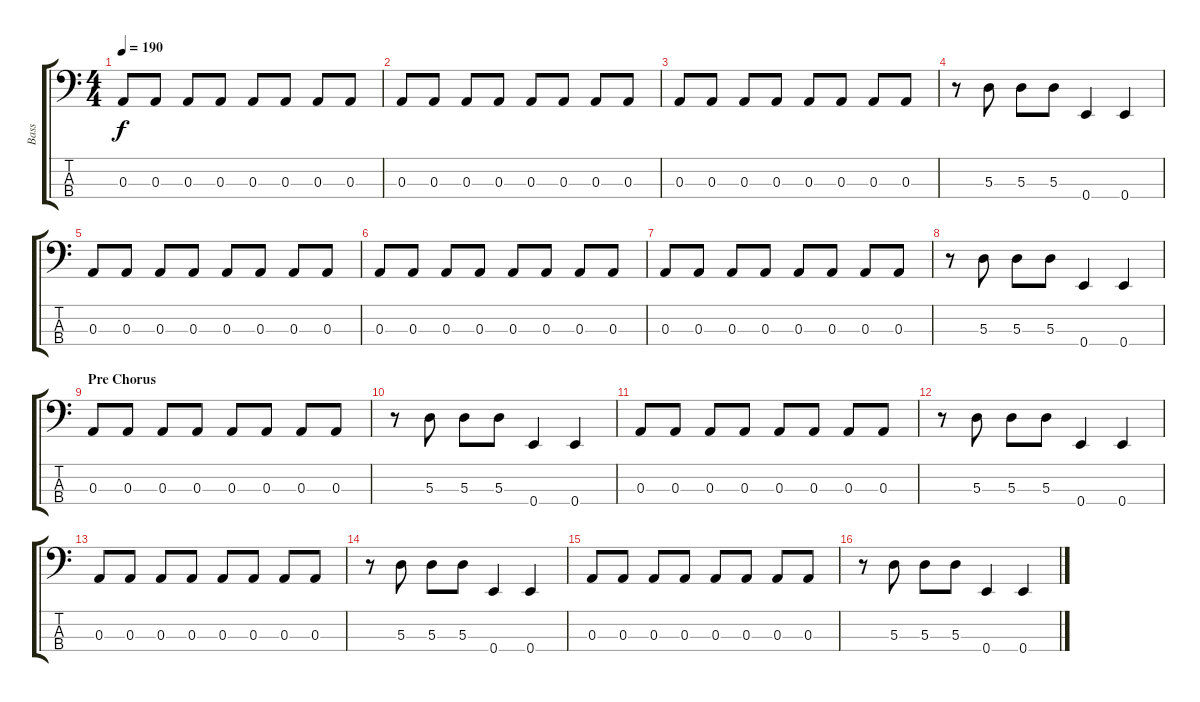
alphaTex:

\track ("Bass" "Bass") {instrument electricbassfinger}
\staff {score tabs}
\tuning (G2 D2 A1 E1) {hide}
\ts (4 4)
\tempo 190
\clef f4
\ks c
0.3.8{dy f} 0.3.8 0.3.8 0.3.8 0.3.8 0.3.8 0.3.8 0.3.8 |
0.3.8 0.3.8 0.3.8 0.3.8 0.3.8 0.3.8 0.3.8 0.3.8 |
0.3.8 0.3.8 0.3.8 0.3.8 0.3.8 0.3.8 0.3.8 0.3.8 |
r.8 5.3.8 5.3.8 5.3.8 0.4.4 0.4.4 |
0.3.8 0.3.8 0.3.8 0.3.8 0.3.8 0.3.8 0.3.8 0.3.8 |
0.3.8 0.3.8 0.3.8 0.3.8 0.3.8 0.3.8 0.3.8 0.3.8 |
0.3.8 0.3.8 0.3.8 0.3.8 0.3.8 0.3.8 0.3.8 0.3.8 |
r.8 5.3.8 5.3.8 5.3.8 0.4.4 0.4.4 |
\section ("" "Pre Chorus")
0.3.8 0.3.8 0.3.8 0.3.8 0.3.8 0.3.8 0.3.8 0.3.8 |
r.8 5.3.8 5.3.8 5.3.8 0.4.4 0.4.4 |
0.3.8 0.3.8 0.3.8 0.3.8 0.3.8 0.3.8 0.3.8 0.3.8 |
r.8 5.3.8 5.3.8 5.3.8 0.4.4 0.4.4 |
0.3.8 0.3.8 0.3.8 0.3.8 0.3.8 0.3.8 0.3.8 0.3.8 |
r.8 5.3.8 5.3.8 5.3.8 0.4.4 0.4.4 |
0.3.8 0.3.8 0.3.8 0.3.8 0.3.8 0.3.8 0.3.8 0.3.8 |
r.8 5.3.8 5.3.8 5.3.8 0.4.4 0.4.4
